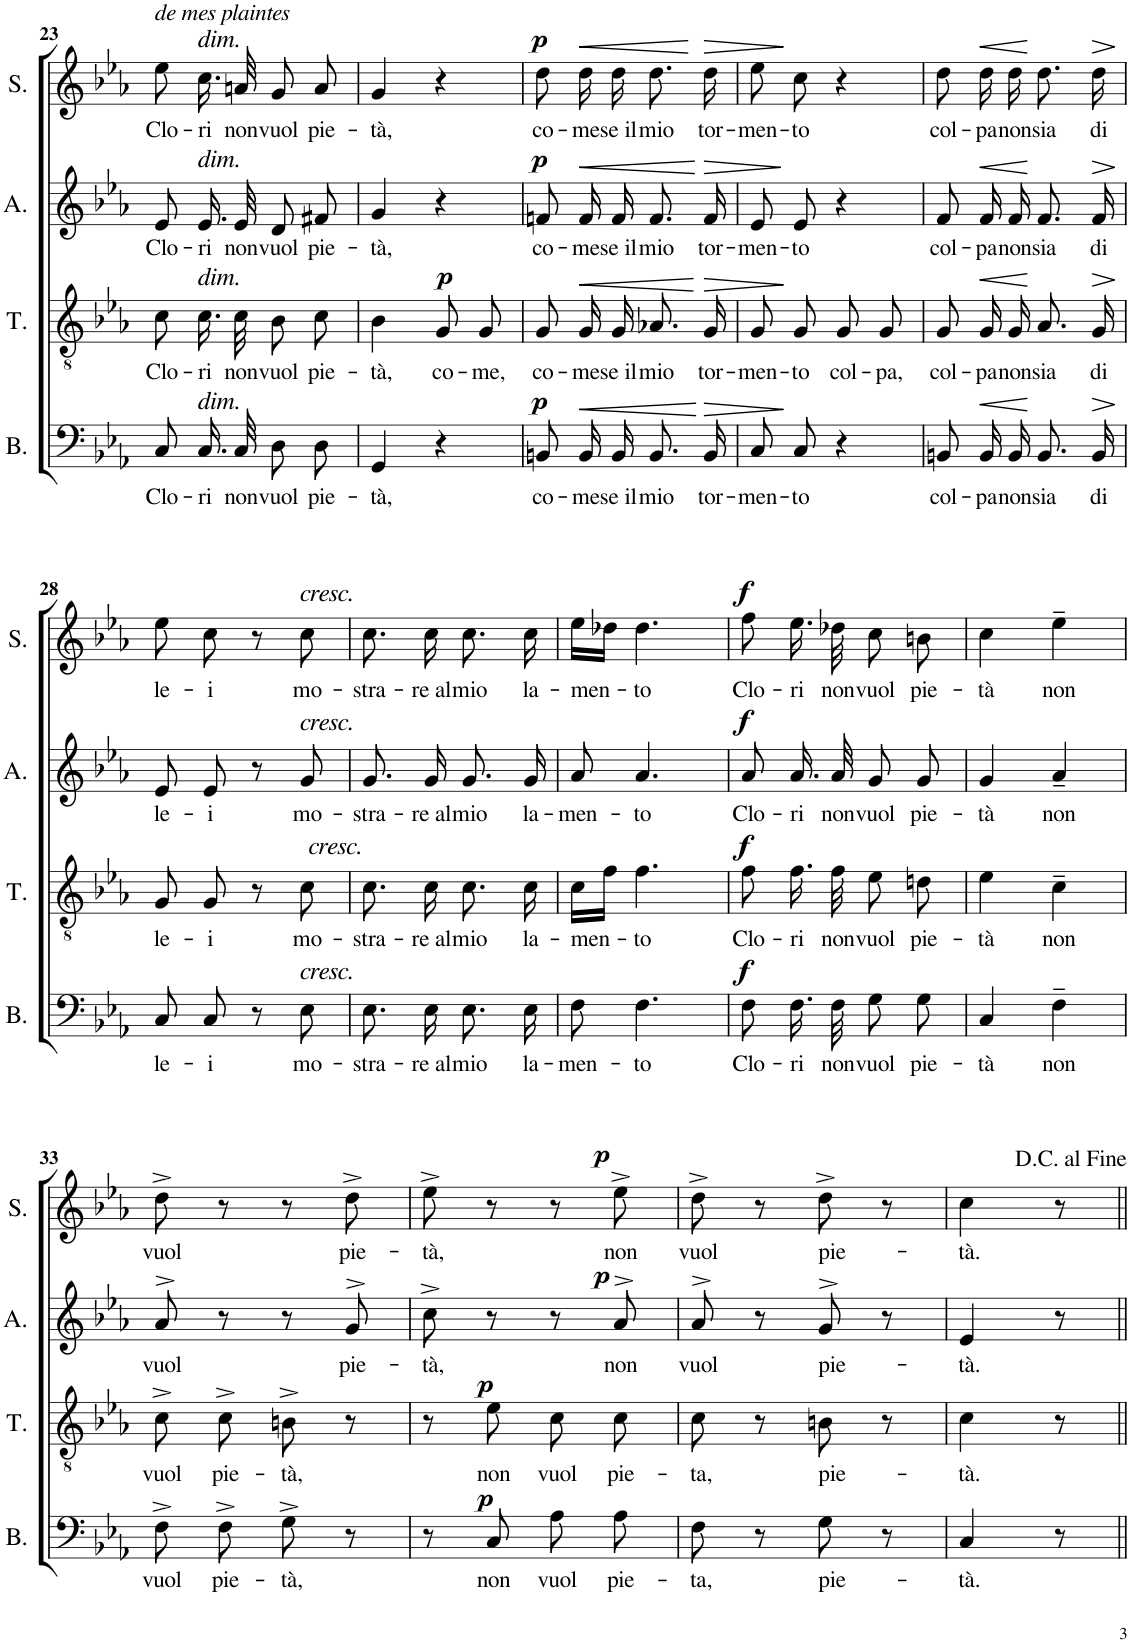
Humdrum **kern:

**kern	**text	**dynam	**kern	**text	**dynam	**kern	**text	**dynam	**kern	**text	**dynam
*part4	*part4	*part4	*part3	*part3	*part3	*part2	*part2	*part2	*part1	*part1	*part1
*staff4	*staff4	*staff4	*staff3	*staff3	*staff3	*staff2	*staff2	*staff2	*staff1	*staff1	*staff1
*I"Bass	*	*	*I"Tenor	*	*	*I"Alto	*	*	*I"Soprano	*	*
*I'B.	*	*	*I'T.	*	*	*I'A.	*	*	*I'S.	*	*
!!LO:PB:g=z
*clefF4	*	*	*clefGv2	*	*	*clefG2	*	*	*clefG2	*	*
*k[b-e-a-]	*	*	*k[b-e-a-]	*	*	*k[b-e-a-]	*	*	*k[b-e-a-]	*	*
*M2/4	*	*	*M2/4	*	*	*M2/4	*	*	*M2/4	*	*
=23	=23	=23	=23	=23	=23	=23	=23	=23	=23	=23	=23
!	!	!	!	!	!	!	!	!	!LO:TX:a:i:t=de mes plaintes	!	!
!	!LO:LY:b	!	!	!LO:LY:b	!	!	!LO:LY:b	!	!	!LO:LY:b	!
8C/L	Clo-	.	8c\	Clo-	.	8e-/L	Clo-	.	8ee-\	Clo-	.
!	!	!	!	!	!	!	!	!	!LO:TX:a:i:t=dim.	!	!
!	!	!	!	!	!	!LO:TX:a:i:t=dim.	!	!	!	!	!
!	!	!	!LO:TX:a:i:t=dim.	!	!	!	!	!	!	!	!
!LO:TX:a:i:t=dim.	!	!	!	!	!	!	!	!	!	!	!
!	!LO:LY:b	!	!	!LO:LY:b	!	!	!LO:LY:b	!	!	!LO:LY:b	!
16.C/L	-ri	.	16.c\	-ri	.	16.e-/L	-ri	.	16.cc\	-ri	.
!	!LO:LY:b	!	!	!LO:LY:b	!	!	!LO:LY:b	!	!	!LO:LY:b	!
32C/JJk	non	.	32c\	non	.	32e-/JJk	non	.	32an/	non	.
!	!LO:LY:b	!	!	!LO:LY:b	!	!	!LO:LY:b	!	!	!LO:LY:b	!
8D\L	vuol	.	8B-\	vuol	.	8d/L	vuol	.	8g/	vuol	.
!	!LO:LY:b	!	!	!LO:LY:b	!	!	!LO:LY:b	!	!	!LO:LY:b	!
8D\J	pie-	.	8c\	pie-	.	8f#X/J	pie-	.	8a/	pie-	.
=24	=24	=24	=24	=24	=24	=24	=24	=24	=24	=24	=24
!	!LO:LY:b	!	!	!LO:LY:b	!	!	!LO:LY:b	!	!	!LO:LY:b	!
4GG/	-tà,	.	4B-\	-tà,	.	4g/	-tà,	.	4g/	-tà,	.
!	!	!	!	!LO:LY:b	!LO:DY:a	!	!	!	!	!	!
4r	.	.	8G/	co-	p	4r	.	.	4r	.	.
!	!	!	!	!LO:LY:b	!	!	!	!	!	!	!
.	.	.	8G/	-me,	.	.	.	.	.	.	.
=25	=25	=25	=25	=25	=25	=25	=25	=25	=25	=25	=25
!	!LO:LY:b	!LO:DY:a	!	!LO:LY:b	!	!	!LO:LY:b	!LO:DY:a	!	!LO:LY:b	!LO:DY:a
8BBn/L	co-	p	8G/	co-	.	8fn/L	co-	p	8dd\	co-	p
!	!LO:LY:b	!LO:HP:b	!	!LO:LY:b	!LO:HP:b	!	!LO:LY:b	!LO:HP:b	!	!LO:LY:b	!LO:HP:b
16BB/L	-me	<	16G/	-me	<	16f/L	-me	<	16dd\	-me	<
!	!LO:LY:b	!	!	!LO:LY:b	!	!	!LO:LY:b	!	!	!LO:LY:b	!
16BB/JJ	se il	.	16G/	se il	.	16f/JJ	se il	.	16dd\	se il	.
!	!LO:LY:b	!	!	!LO:LY:b	!	!	!LO:LY:b	!	!	!LO:LY:b	!
8.BB/L	mio	.	8.A-X/	mio	.	8.f/L	mio	.	8.dd\	mio	.
!	!LO:LY:b	!LO:HP:n=1:b	!	!LO:LY:b	!LO:HP:n=1:b	!	!LO:LY:b	!LO:HP:n=1:b	!	!LO:LY:b	!LO:HP:n=1:b
16BB/Jk	tor-	[ >	16G/	tor-	[ >	16f/Jk	tor-	[ >	16dd\	tor-	[ >
=26	=26	=26	=26	=26	=26	=26	=26	=26	=26	=26	=26
!	!LO:LY:b	!	!	!LO:LY:b	!	!	!LO:LY:b	!	!	!LO:LY:b	!
8C/L	-men-	.	8G/	-men-	.	8e-/L	-men-	.	8ee-\	-men-	.
!	!LO:LY:b	!	!	!LO:LY:b	!	!	!LO:LY:b	!	!	!LO:LY:b	!
8C/J	-to	]	8G/	-to	]	8e-/J	-to	]	8cc\	-to	]
!	!	!	!	!LO:LY:b	!	!	!	!	!	!	!
4r	.	.	8G/	col-	.	4r	.	.	4r	.	.
!	!	!	!	!LO:LY:b	!	!	!	!	!	!	!
.	.	.	8G/	-pa,	.	.	.	.	.	.	.
=27	=27	=27	=27	=27	=27	=27	=27	=27	=27	=27	=27
!	!LO:LY:b	!	!	!LO:LY:b	!	!	!LO:LY:b	!	!	!LO:LY:b	!
8BBn/L	col-	.	8G/	col-	.	8f/L	col-	.	8dd\	col-	.
!	!LO:LY:b	!LO:HP:b	!	!LO:LY:b	!LO:HP:b	!	!LO:LY:b	!LO:HP:b	!	!LO:LY:b	!LO:HP:b
16BB/L	-pa	<	16G/	-pa	<	16f/L	-pa	<	16dd\	-pa	<
!	!LO:LY:b	!	!	!LO:LY:b	!	!	!LO:LY:b	!	!	!LO:LY:b	!
16BB/JJ	non	.	16G/	non	.	16f/JJ	non	.	16dd\	non	.
!	!LO:LY:b	!	!	!LO:LY:b	!	!	!LO:LY:b	!	!	!LO:LY:b	!
8.BB/L	sia	[	8.A-/	sia	[	8.f/L	sia	[	8.dd\	sia	[
!	!LO:LY:b	!LO:HP:b	!	!LO:LY:b	!LO:HP:b	!	!LO:LY:b	!LO:HP:b	!	!LO:LY:b	!LO:HP:b
16BB/Jk	di	>	16G/	di	>	16f/Jk	di	>	16dd\	di	>
.	.	]	.	.	]	.	.	]	.	.	]
!!LO:LB:g=z
=28	=28	=28	=28	=28	=28	=28	=28	=28	=28	=28	=28
!	!LO:LY:b	!	!	!LO:LY:b	!	!	!LO:LY:b	!	!	!LO:LY:b	!
8C/L	le-	.	8G/	le-	.	8e-/L	le-	.	8ee-\	le-	.
!	!LO:LY:b	!	!	!LO:LY:b	!	!	!LO:LY:b	!	!	!LO:LY:b	!
8C/J	-i	.	8G/	-i	.	8e-/J	-i	.	8cc\	-i	.
8r	.	.	8r	.	.	8r	.	.	8r	.	.
!	!	!	!	!	!	!	!	!	!LO:TX:a:i:t=cresc.	!	!
!	!	!	!	!	!	!LO:TX:a:i:t=cresc.	!	!	!	!	!
!	!	!	!LO:TX:a:i:t=cresc.	!	!	!	!	!	!	!	!
!LO:TX:a:i:t=cresc.	!	!	!	!	!	!	!	!	!	!	!
!	!LO:LY:b	!	!	!LO:LY:b	!	!	!LO:LY:b	!	!	!LO:LY:b	!
8E-\	mo-	.	8c\	mo-	.	8g/	mo-	.	8cc\	mo-	.
=29	=29	=29	=29	=29	=29	=29	=29	=29	=29	=29	=29
!	!LO:LY:b	!	!	!LO:LY:b	!	!	!LO:LY:b	!	!	!LO:LY:b	!
8.E-\L	-stra-	.	8.c\	-stra-	.	8.g/L	-stra-	.	8.cc\	-stra-	.
!	!LO:LY:b	!	!	!LO:LY:b	!	!	!LO:LY:b	!	!	!LO:LY:b	!
16E-\Jk	-re al	.	16c\	-re al	.	16g/Jk	-re al	.	16cc\	-re al	.
!	!LO:LY:b	!	!	!LO:LY:b	!	!	!LO:LY:b	!	!	!LO:LY:b	!
8.E-\L	mio	.	8.c\	mio	.	8.g/L	mio	.	8.cc\	mio	.
!	!LO:LY:b	!	!	!LO:LY:b	!	!	!LO:LY:b	!	!	!LO:LY:b	!
16E-\Jk	la-	.	16c\	la-	.	16g/Jk	la-	.	16cc\	la-	.
=30	=30	=30	=30	=30	=30	=30	=30	=30	=30	=30	=30
!	!LO:LY:b	!	!	!LO:LY:b	!	!	!LO:LY:b	!	!	!LO:LY:b	!
8F\	-men-	.	16c\LL	-men-	.	8a-/	-men-	.	16ee-\LL	-men-	.
.	.	.	16f\JJ	.	.	.	.	.	16dd-X\JJ	.	.
!	!LO:LY:b	!	!	!LO:LY:b	!	!	!LO:LY:b	!	!	!LO:LY:b	!
4.F\	-to	.	4.f\	-to	.	4.a-/	-to	.	4.dd-\	-to	.
=31	=31	=31	=31	=31	=31	=31	=31	=31	=31	=31	=31
!	!LO:LY:b	!LO:DY:a	!	!LO:LY:b	!LO:DY:a	!	!LO:LY:b	!LO:DY:a	!	!LO:LY:b	!LO:DY:a
8F\L	Clo-	f	8f\	Clo-	f	8a-/L	Clo-	f	8ff\	Clo-	f
!	!LO:LY:b	!	!	!LO:LY:b	!	!	!LO:LY:b	!	!	!LO:LY:b	!
16.F\L	-ri	.	16.f\	-ri	.	16.a-/L	-ri	.	16.ee-\	-ri	.
!	!LO:LY:b	!	!	!LO:LY:b	!	!	!LO:LY:b	!	!	!LO:LY:b	!
32F\JJk	non	.	32f\	non	.	32a-/JJk	non	.	32dd-X\	non	.
!	!LO:LY:b	!	!	!LO:LY:b	!	!	!LO:LY:b	!	!	!LO:LY:b	!
8G\L	vuol	.	8e-\	vuol	.	8g/L	vuol	.	8cc\	vuol	.
!	!LO:LY:b	!	!	!LO:LY:b	!	!	!LO:LY:b	!	!	!LO:LY:b	!
8G\J	pie-	.	8dn\	pie-	.	8g/J	pie-	.	8bn\	pie-	.
=32	=32	=32	=32	=32	=32	=32	=32	=32	=32	=32	=32
!	!LO:LY:b	!	!	!LO:LY:b	!	!	!LO:LY:b	!	!	!LO:LY:b	!
4C/	-tà	.	4e-\	-tà	.	4g/	-tà	.	4cc\	-tà	.
!	!LO:LY:b	!	!	!LO:LY:b	!	!	!LO:LY:b	!	!	!LO:LY:b	!
4F~\	non	.	4c~\	non	.	4a-~/	non	.	4ee-~\	non	.
!!LO:LB:g=z
=33	=33	=33	=33	=33	=33	=33	=33	=33	=33	=33	=33
!	!LO:LY:b	!	!	!LO:LY:b	!	!	!LO:LY:b	!	!	!LO:LY:b	!
8F^\L	vuol	.	8c^\	vuol	.	8a-^>/	vuol	.	8dd^\	vuol	.
!	!LO:LY:b	!	!	!LO:LY:b	!	!	!	!	!	!	!
8F^\J	pie-	.	8c^\	pie-	.	8r	.	.	8r	.	.
!	!LO:LY:b	!	!	!LO:LY:b	!	!	!	!	!	!	!
8G^\	-tà,	.	8Bn^\	-tà,	.	8r	.	.	8r	.	.
!	!	!	!	!	!	!	!LO:LY:b	!	!	!LO:LY:b	!
8r	.	.	8r	.	.	8g^>/	pie-	.	8dd^\	pie-	.
=34	=34	=34	=34	=34	=34	=34	=34	=34	=34	=34	=34
!	!	!	!	!	!	!	!LO:LY:b	!	!	!LO:LY:b	!
8r	.	.	8r	.	.	8cc^\	-tà,	.	8ee-^\	-tà,	.
!	!LO:LY:b	!LO:DY:a	!	!LO:LY:b	!LO:DY:a	!	!	!	!	!	!
8C/	non	p	8e-\	non	p	8r	.	.	8r	.	.
!	!LO:LY:b	!	!	!LO:LY:b	!	!	!	!	!	!	!
8A-\L	vuol	.	8c\	vuol	.	8r	.	.	8r	.	.
!	!LO:LY:b	!	!	!LO:LY:b	!	!	!LO:LY:b	!LO:DY:a	!	!LO:LY:b	!LO:DY:a
8A-\J	pie-	.	8c\	pie-	.	8a-^>/	non	p	8ee-^\	non	p
=35	=35	=35	=35	=35	=35	=35	=35	=35	=35	=35	=35
!	!LO:LY:b	!	!	!LO:LY:b	!	!	!LO:LY:b	!	!	!LO:LY:b	!
8F\	-ta,	.	8c\	-ta,	.	8a-^>/	vuol	.	8dd^\	vuol	.
8r	.	.	8r	.	.	8r	.	.	8r	.	.
!	!LO:LY:b	!	!	!LO:LY:b	!	!	!LO:LY:b	!	!	!LO:LY:b	!
8G\	pie-	.	8Bn\	pie-	.	8g^>/	pie-	.	8dd^\	pie-	.
8r	.	.	8r	.	.	8r	.	.	8r	.	.
=36	=36	=36	=36	=36	=36	=36	=36	=36	=36	=36	=36
!	!LO:LY:b	!	!	!LO:LY:b	!	!	!LO:LY:b	!	!	!LO:LY:b	!
4C/	-tà.	.	4c\	-tà.	.	4e-/	-tà.	.	4cc\	-tà.	.
8r	.	.	8r	.	.	8r	.	.	8r	.	.
!	!	!	!	!	!	!	!	!	!LO:TX:a:t=<font size="11"/>D.C. al Fine	!	!
=||	=||	=||	=||	=||	=||	=||	=||	=||	=||	=||	=||
*-	*-	*-	*-	*-	*-	*-	*-	*-	*-	*-	*-
